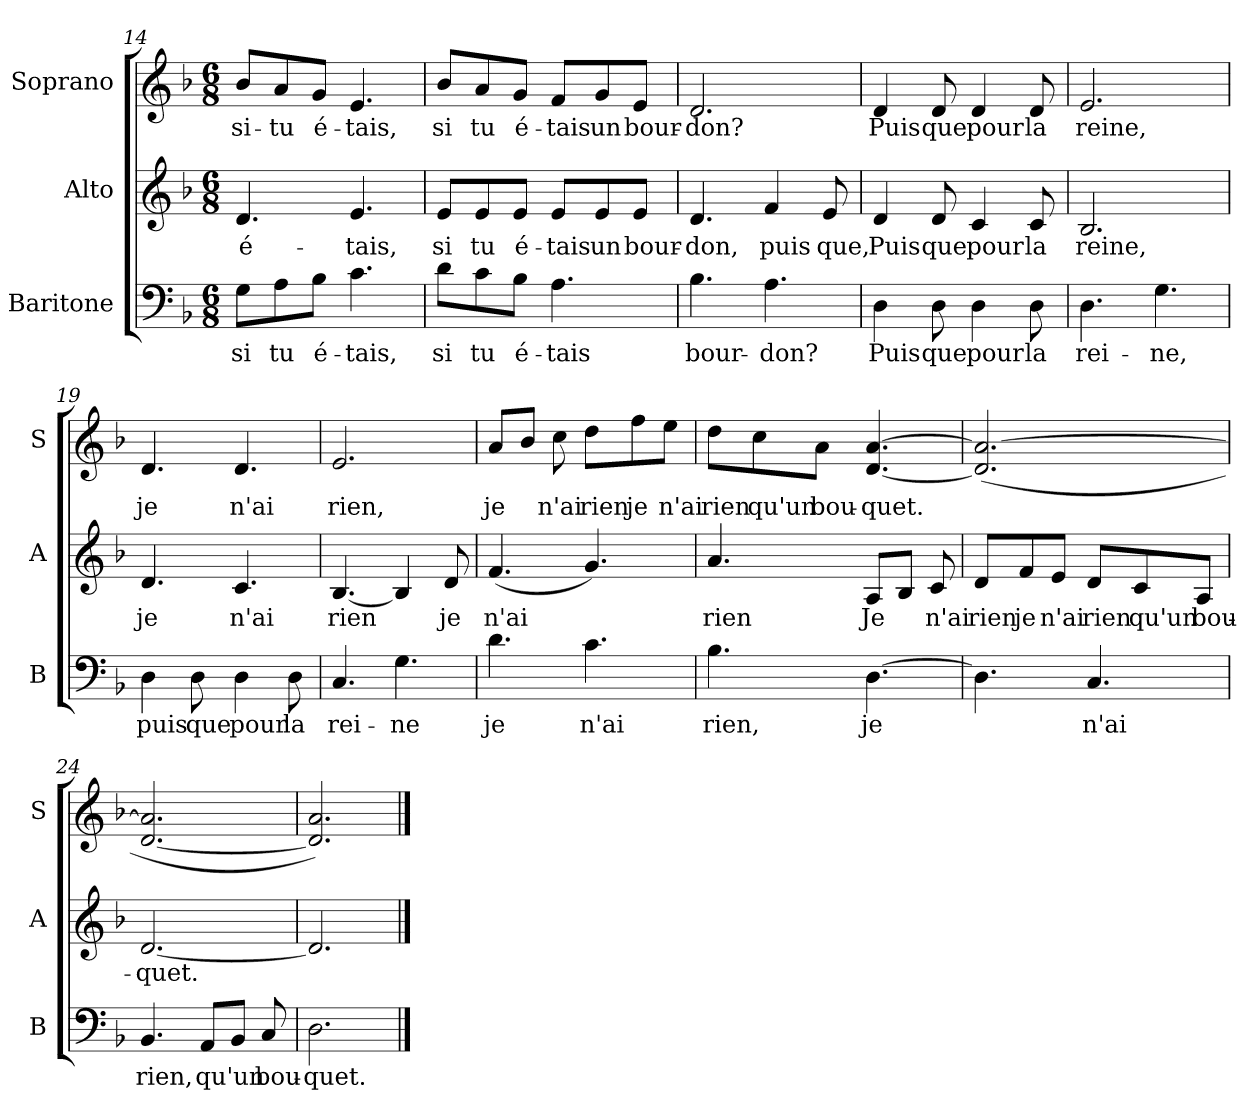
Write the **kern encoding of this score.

**kern	**text	**kern	**text	**kern	**text
*part3	*part3	*part2	*part2	*part1	*part1
*staff3	*staff3	*staff2	*staff2	*staff1	*staff1
*I"Baritone	*	*I"Alto	*	*I"Soprano	*
*I'B	*	*I'A	*	*I'S	*
!!LO:PB:g=z
*clefF4	*	*clefG2	*	*clefG2	*
*k[b-]	*	*k[b-]	*	*k[b-]	*
*F:	*	*F:	*	*F:	*
*M6/8	*	*M6/8	*	*M6/8	*
=14	=14	=14	=14	=14	=14
!	!LO:LY:b:cj	!	!LO:LY:b:cj	!	!LO:LY:b
8G\L	si	4.d/	é-	8b-/L	si-
!	!LO:LY:b:cj	!	!	!	!LO:LY:b
8A\	tu	.	.	8a/	-tu
!	!LO:LY:b:cj	!	!	!	!LO:LY:b
8B-\J	é-	.	.	8g/J	é-
!	!LO:LY:b:cj	!	!LO:LY:b:cj	!	!LO:LY:b
4.c\	-tais,	4.e/	-tais,	4.e/	-tais,
=15	=15	=15	=15	=15	=15
!	!LO:LY:b:cj	!	!LO:LY:b:cj	!	!LO:LY:b
8d\L	si	8e/L	si	8b-/L	si
!	!LO:LY:b:cj	!	!LO:LY:b:cj	!	!LO:LY:b
8c\	tu	8e/	tu	8a/	tu
!	!LO:LY:b:cj	!	!LO:LY:b:cj	!	!LO:LY:b
8B-\J	é-	8e/J	é-	8g/J	é-
!	!LO:LY:b:cj	!	!LO:LY:b:cj	!	!LO:LY:b
4.A\	-tais	8e/L	-tais	8f/L	-tais
!	!	!	!LO:LY:b:cj	!	!LO:LY:b
.	.	8e/	un	8g/	un
!	!	!	!LO:LY:b:cj	!	!LO:LY:b
.	.	8e/J	bour-	8e/J	bour-
=16	=16	=16	=16	=16	=16
!	!LO:LY:b:cj	!	!LO:LY:b:cj	!	!LO:LY:b
4.B-\	bour-	4.d/	-don,	2.d/	-don?
!	!LO:LY:b:cj	!	!LO:LY:b:cj	!	!
4.A\	-don?	4f/	puis	.	.
!	!	!	!LO:LY:b:cj	!	!
.	.	8e/	que,	.	.
=17	=17	=17	=17	=17	=17
!	!LO:LY:b:cj	!	!LO:LY:b:cj	!	!LO:LY:b
4D\	Puis	4d/	Puis	4d/	Puis
!	!LO:LY:b:cj	!	!LO:LY:b:cj	!	!LO:LY:b
8D\	que	8d/	que	8d/	que
!	!LO:LY:b:cj	!	!LO:LY:b:cj	!	!LO:LY:b
4D\	pour	4c/	pour	4d/	pour
!	!LO:LY:b:cj	!	!LO:LY:b:cj	!	!LO:LY:b
8D\	la	8c/	la	8d/	la
=18	=18	=18	=18	=18	=18
!	!LO:LY:b:cj	!	!LO:LY:b:cj	!	!LO:LY:b
4.D\	rei-	2.B-/	reine,	2.e/	reine,
!	!LO:LY:b:cj	!	!	!	!
4.G\	-ne,	.	.	.	.
=19	=19	=19	=19	=19	=19
!	!LO:LY:b:cj	!	!LO:LY:b:cj	!	!LO:LY:b
4D\	puis	4.d/	je	4.d/	je
!	!LO:LY:b:cj	!	!	!	!
8D\	que	.	.	.	.
!	!LO:LY:b:cj	!	!LO:LY:b:cj	!	!LO:LY:b
4D\	pour	4.c/	n'ai	4.d/	n'ai
!	!LO:LY:b:cj	!	!	!	!
8D\	la	.	.	.	.
!!LO:LB:g=z
=20	=20	=20	=20	=20	=20
!	!LO:LY:b:cj	!	!LO:LY:b:cj	!	!LO:LY:b
4.C/	rei-	[<4.B-/	rien	2.e/	rien,
!	!LO:LY:b:cj	!	!LO:LY:b:cj	!	!
4.G\	-ne	4B-/]	.	.	.
!	!	!	!LO:LY:b:cj	!	!
.	.	8d/	je	.	.
=21	=21	=21	=21	=21	=21
!	!LO:LY:b:cj	!	!LO:LY:b:cj	!	!LO:LY:b
4.d\	je	(<4.f/	n'ai	8a/L	je-
!	!	!	!	!	!LO:LY:b
.	.	.	.	8b-/J	--
!	!	!	!	!	!LO:LY:b
.	.	.	.	8cc\	-n'ai
!	!LO:LY:b:cj	!	!LO:LY:b:cj	!	!LO:LY:b
4.c\	n'ai	4.g/)	.	8dd\L	rien
!	!	!	!	!	!LO:LY:b
.	.	.	.	8ff\	je
!	!	!	!	!	!LO:LY:b
.	.	.	.	8ee\J	n'ai
=22	=22	=22	=22	=22	=22
!	!LO:LY:b:cj	!	!LO:LY:b:cj	!	!LO:LY:b
4.B-\	rien,	4.a/	rien	8dd\L	rien
!	!	!	!	!	!LO:LY:b
.	.	.	.	8cc\	qu'un
!	!	!	!	!	!LO:LY:b
.	.	.	.	8a\J	bou-
!	!LO:LY:b:cj	!	!LO:LY:b:cj	!	!LO:LY:b
[>4.D\	je	8A/L	Je	[>4.a/ [<4.d/	-quet.
!	!	!	!LO:LY:b:cj	!	!
.	.	8B-/J	.	.	.
!	!	!	!LO:LY:b:cj	!	!
.	.	8c/	n'ai	.	.
=23	=23	=23	=23	=23	=23
!	!LO:LY:b:cj	!	!LO:LY:b:cj	!	!LO:LY:b
4.D\]	.	8d/L	rien	(<2.a/_< 2.d/]	.
!	!	!	!LO:LY:b:cj	!	!
.	.	8f/	je	.	.
!	!	!	!LO:LY:b:cj	!	!
.	.	8e/J	n'ai	.	.
!	!LO:LY:b:cj	!	!LO:LY:b:cj	!	!
4.C/	n'ai	8d/L	rien	.	.
!	!	!	!LO:LY:b:cj	!	!
.	.	8c/	qu'un	.	.
!	!	!	!LO:LY:b:cj	!	!
.	.	8A/J	bou-	.	.
!!LO:LB:g=z
=24	=24	=24	=24	=24	=24
!	!LO:LY:b:cj	!	!LO:LY:b:cj	!	!LO:LY:b
4.BB-/	rien,	[<2.d/	-quet.	2.a/] [<2.d/	.
!	!LO:LY:b:cj	!	!	!	!
8AA/L	qu'un	.	.	.	.
!	!LO:LY:b:cj	!	!	!	!
8BB-/J	.	.	.	.	.
!	!LO:LY:b:cj	!	!	!	!
8C/	bou-	.	.	.	.
=25	=25	=25	=25	=25	=25
!	!LO:LY:b:cj	!	!LO:LY:b:cj	!	!LO:LY:b
2.D\	-quet.	2.d/]	.	2.a/ 2.d/])	.
==	==	==	==	==	==
*-	*-	*-	*-	*-	*-
